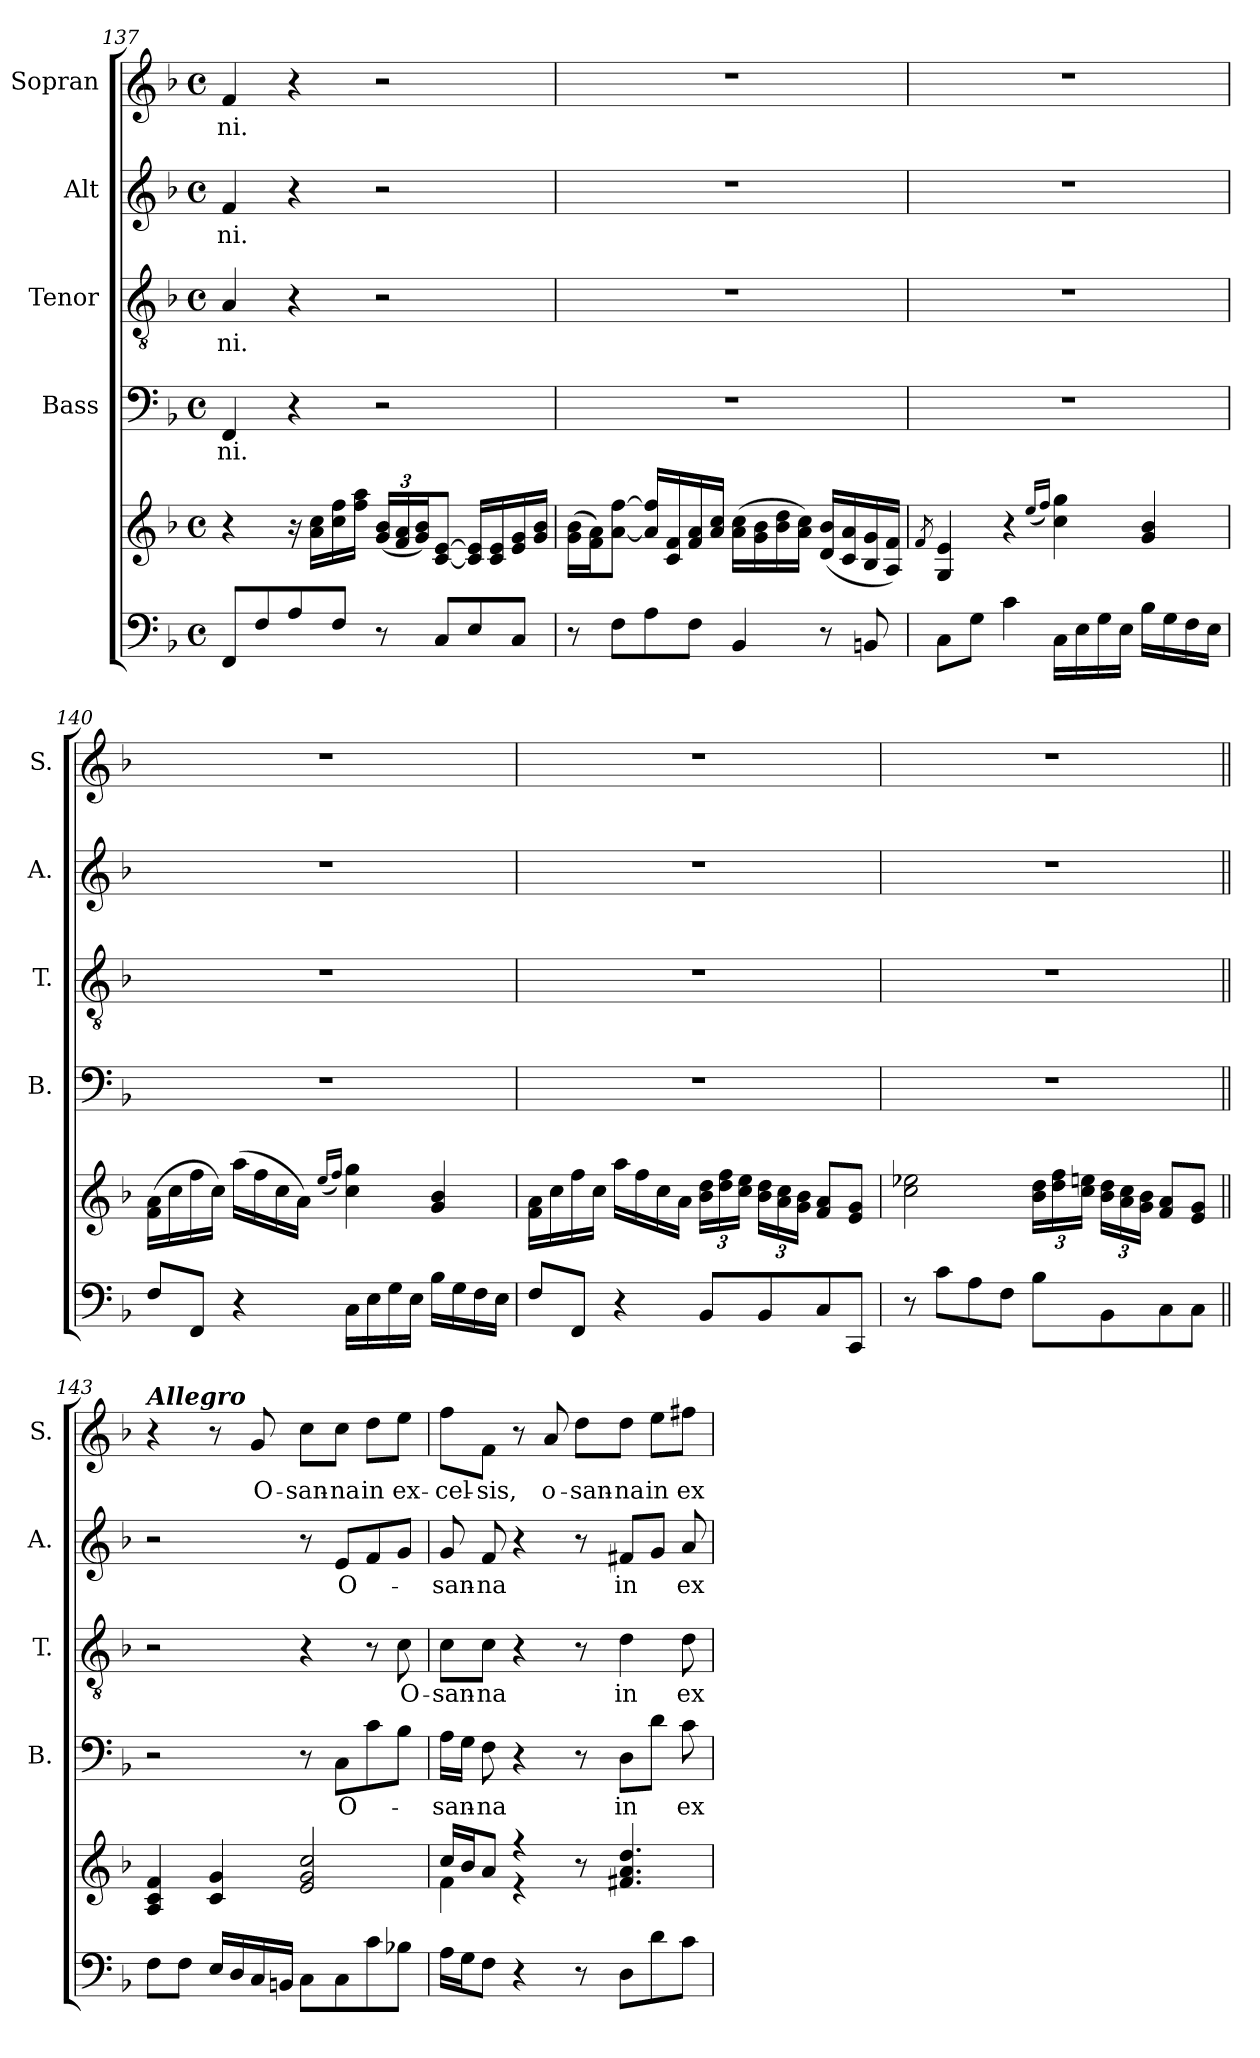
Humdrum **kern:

**kern	**kern	**kern	**text	**kern	**text	**kern	**text	**kern	**text
*part5	*part5	*part4	*part4	*part3	*part3	*part2	*part2	*part1	*part1
*staff6	*staff5	*staff4	*staff4	*staff3	*staff3	*staff2	*staff2	*staff1	*staff1
*	*	*I"Bass	*	*I"Tenor	*	*I"Alt	*	*I"Sopran	*
*	*	*I'B.	*	*I'T.	*	*I'A.	*	*I'S.	*
*clefF4	*clefG2	*clefF4	*	*clefGv2	*	*clefG2	*	*clefG2	*
*k[b-]	*k[b-]	*k[b-]	*	*k[b-]	*	*k[b-]	*	*k[b-]	*
*F:	*F:	*F:	*	*F:	*	*F:	*	*F:	*
*M4/4	*M4/4	*M4/4	*	*M4/4	*	*M4/4	*	*M4/4	*
*met(c)	*met(c)	*met(c)	*	*met(c)	*	*met(c)	*	*met(c)	*
=137	=137	=137	=137	=137	=137	=137	=137	=137	=137
!	!	!	!LO:LY:b	!	!LO:LY:b	!	!LO:LY:b	!	!LO:LY:b
8FF/L	4r	4FF/	-ni.	4A/	-ni.	4f/	-ni.	4f/	-ni.
8F/	.	.	.	.	.	.	.	.	.
8A/	16r	4r	.	4r	.	4r	.	4r	.
.	16a\ 16cc\LL	.	.	.	.	.	.	.	.
8F/J	16cc\ 16ff\	.	.	.	.	.	.	.	.
.	16ff\ 16aa\JJ	.	.	.	.	.	.	.	.
8r	(<24g/ 24b-/LL	2r	.	2r	.	2r	.	2r	.
.	24f/ 24a/	.	.	.	.	.	.	.	.
.	24g/ 24b-/J)	.	.	.	.	.	.	.	.
8C/L	[8c/ [8e/J	.	.	.	.	.	.	.	.
8E/	16c/] 16e/]LL	.	.	.	.	.	.	.	.
.	16c/ 16e/	.	.	.	.	.	.	.	.
8C/J	16e/ 16g/	.	.	.	.	.	.	.	.
.	16g/ 16b-/JJ	.	.	.	.	.	.	.	.
!!LO:LB:g=z
=138	=138	=138	=138	=138	=138	=138	=138	=138	=138
8r	(>16g\ 16b-\LL	1r	.	1r	.	1r	.	1r	.
.	16f\ 16a\J)	.	.	.	.	.	.	.	.
8F\L	[8a\ [8ff\J	.	.	.	.	.	.	.	.
8A\	16a/] 16ff/]LL	.	.	.	.	.	.	.	.
.	16c/ 16f/	.	.	.	.	.	.	.	.
8F\J	16f/ 16a/	.	.	.	.	.	.	.	.
.	16a/ 16cc/JJ	.	.	.	.	.	.	.	.
4BB-/	(>16a\ 16cc\LL	.	.	.	.	.	.	.	.
.	16g\ 16b-\	.	.	.	.	.	.	.	.
.	16b-\ 16dd\	.	.	.	.	.	.	.	.
.	16a\ 16cc\JJ)	.	.	.	.	.	.	.	.
8r	(<16d/ 16b-/LL	.	.	.	.	.	.	.	.
.	16c/ 16a/	.	.	.	.	.	.	.	.
8BBn/	16B-/ 16g/	.	.	.	.	.	.	.	.
.	16A/ 16f/JJ)	.	.	.	.	.	.	.	.
=139	=139	=139	=139	=139	=139	=139	=139	=139	=139
.	8qf/	.	.	.	.	.	.	.	.
8C\L	4G/ 4e/	1r	.	1r	.	1r	.	1r	.
8G\J	.	.	.	.	.	.	.	.	.
4c\	4r	.	.	.	.	.	.	.	.
.	(<16qee/LL	.	.	.	.	.	.	.	.
.	16qff/JJ)	.	.	.	.	.	.	.	.
16C\LL	4cc\ 4gg\	.	.	.	.	.	.	.	.
16E\	.	.	.	.	.	.	.	.	.
16G\	.	.	.	.	.	.	.	.	.
16E\JJ	.	.	.	.	.	.	.	.	.
16B-\LL	4g/ 4b-/	.	.	.	.	.	.	.	.
16G\	.	.	.	.	.	.	.	.	.
16F\	.	.	.	.	.	.	.	.	.
16E\JJ	.	.	.	.	.	.	.	.	.
=140	=140	=140	=140	=140	=140	=140	=140	=140	=140
8F/L	(>16f\ 16a\LL	1r	.	1r	.	1r	.	1r	.
.	16cc\	.	.	.	.	.	.	.	.
8FF/J	16ff\	.	.	.	.	.	.	.	.
.	16cc\JJ)	.	.	.	.	.	.	.	.
4r	(>16aa\LL	.	.	.	.	.	.	.	.
.	16ff\	.	.	.	.	.	.	.	.
.	16cc\	.	.	.	.	.	.	.	.
.	16a\JJ)	.	.	.	.	.	.	.	.
.	(<16qee/LL	.	.	.	.	.	.	.	.
.	16qff/JJ)	.	.	.	.	.	.	.	.
16C\LL	4cc\ 4gg\	.	.	.	.	.	.	.	.
16E\	.	.	.	.	.	.	.	.	.
16G\	.	.	.	.	.	.	.	.	.
16E\JJ	.	.	.	.	.	.	.	.	.
16B-\LL	4g/ 4b-/	.	.	.	.	.	.	.	.
16G\	.	.	.	.	.	.	.	.	.
16F\	.	.	.	.	.	.	.	.	.
16E\JJ	.	.	.	.	.	.	.	.	.
!!LO:PB:g=z
=141	=141	=141	=141	=141	=141	=141	=141	=141	=141
8F/L	16f\ 16a\LL	1r	.	1r	.	1r	.	1r	.
.	16cc\	.	.	.	.	.	.	.	.
8FF/J	16ff\	.	.	.	.	.	.	.	.
.	16cc\JJ	.	.	.	.	.	.	.	.
4r	16aa\LL	.	.	.	.	.	.	.	.
.	16ff\	.	.	.	.	.	.	.	.
.	16cc\	.	.	.	.	.	.	.	.
.	16a\JJ	.	.	.	.	.	.	.	.
8BB-/L	24b-\ 24dd\LL	.	.	.	.	.	.	.	.
.	24dd\ 24ff\	.	.	.	.	.	.	.	.
.	24cc\ 24ee\JJ	.	.	.	.	.	.	.	.
8BB-/	24b-\ 24dd\LL	.	.	.	.	.	.	.	.
.	24a\ 24cc\	.	.	.	.	.	.	.	.
.	24g\ 24b-\JJ	.	.	.	.	.	.	.	.
8C/	8f/ 8a/L	.	.	.	.	.	.	.	.
8CC/J	8e/ 8g/J	.	.	.	.	.	.	.	.
=142	=142	=142	=142	=142	=142	=142	=142	=142	=142
8r	2cc\ 2ee-X\	1r	.	1r	.	1r	.	1r	.
8c\L	.	.	.	.	.	.	.	.	.
8A\	.	.	.	.	.	.	.	.	.
8F\J	.	.	.	.	.	.	.	.	.
8B-\L	24b-\ 24dd\LL	.	.	.	.	.	.	.	.
.	24dd\ 24ff\	.	.	.	.	.	.	.	.
.	24cc\ 24een\JJ	.	.	.	.	.	.	.	.
8BB-\	24b-\ 24dd\LL	.	.	.	.	.	.	.	.
.	24a\ 24cc\	.	.	.	.	.	.	.	.
.	24g\ 24b-\JJ	.	.	.	.	.	.	.	.
8C\	8f/ 8a/L	.	.	.	.	.	.	.	.
8C\J	8e/ 8g/J	.	.	.	.	.	.	.	.
=143||	=143||	=143||	=143||	=143||	=143||	=143||	=143||	=143||	=143||
!	!	!	!	!	!	!	!	!LO:TX:a:Bi:t=Allegro	!
8F\L	4A/ 4c/ 4f/	2r	.	2r	.	2r	.	4r	.
8F\J	.	.	.	.	.	.	.	.	.
16E/LL	4c/ 4g/	.	.	.	.	.	.	8r	.
16D/	.	.	.	.	.	.	.	.	.
!	!	!	!	!	!	!	!	!	!LO:LY:b
16C/	.	.	.	.	.	.	.	8g/	O-
16BBn/JJ	.	.	.	.	.	.	.	.	.
!	!	!	!	!	!	!	!	!	!LO:LY:b
8C\L	2e/ 2g/ 2cc/	8r	.	4r	.	8r	.	8cc\L	-san-
!	!	!	!LO:LY:b	!	!	!	!LO:LY:b	!	!LO:LY:b
8C\	.	8C\L	O-	.	.	8e/L	O-	8cc\J	-na
!	!	!	!	!	!	!	!	!	!LO:LY:b
8c\	.	8c\	.	8r	.	8f/	.	8dd\L	in
!	!	!	!	!	!LO:LY:b	!	!	!	!LO:LY:b
8B-X\J	.	8B-\J	.	8c\	O-	8g/J	.	8ee\J	ex-
!!LO:LB:g=z
=144	=144	=144	=144	=144	=144	=144	=144	=144	=144
*	*^	*	*	*	*	*	*	*	*
!	!	!	!	!LO:LY:b	!	!LO:LY:b	!	!LO:LY:b	!	!LO:LY:b
16A\LL	16cc/LL	4f\	16A\LL	-san-	8c\L	-san-	8g/	-san-	8ff\L	-cel-
16G\J	16b-/J	.	16G\JJ	.	.	.	.	.	.	.
!	!	!	!	!LO:LY:b	!	!LO:LY:b	!	!LO:LY:b	!	!LO:LY:b
8F\J	8a/J	.	8F\	-na	8c\J	-na	8f/	-na	8f\J	-sis,
4r	4r	4r	4r	.	4r	.	4r	.	8r	.
!	!	!	!	!	!	!	!	!	!	!LO:LY:b
.	.	.	.	.	.	.	.	.	8a/	o-
!	!	!	!	!	!	!	!	!	!	!LO:LY:b
8r	8r	2ryy	8r	.	8r	.	8r	.	8dd\L	-san-
!	!	!	!	!LO:LY:b	!	!LO:LY:b	!	!LO:LY:b	!	!LO:LY:b
8D\L	4.f#X/ 4.a/ 4.dd/	.	8D\L	in	4d\	in	8f#X/L	in	8dd\J	-na
!	!	!	!	!	!	!	!	!	!	!LO:LY:b
8d\	.	.	8d\J	.	.	.	8g/J	.	8ee\L	in
!	!	!	!	!LO:LY:b	!	!LO:LY:b	!	!LO:LY:b	!	!LO:LY:b
8c\J	.	.	8c\	ex-	8d\	ex-	8a/	ex-	8ff#X\J	ex-
*	*v	*v	*	*	*	*	*	*	*	*
=	=	=	=	=	=	=	=	=	=
*-	*-	*-	*-	*-	*-	*-	*-	*-	*-
